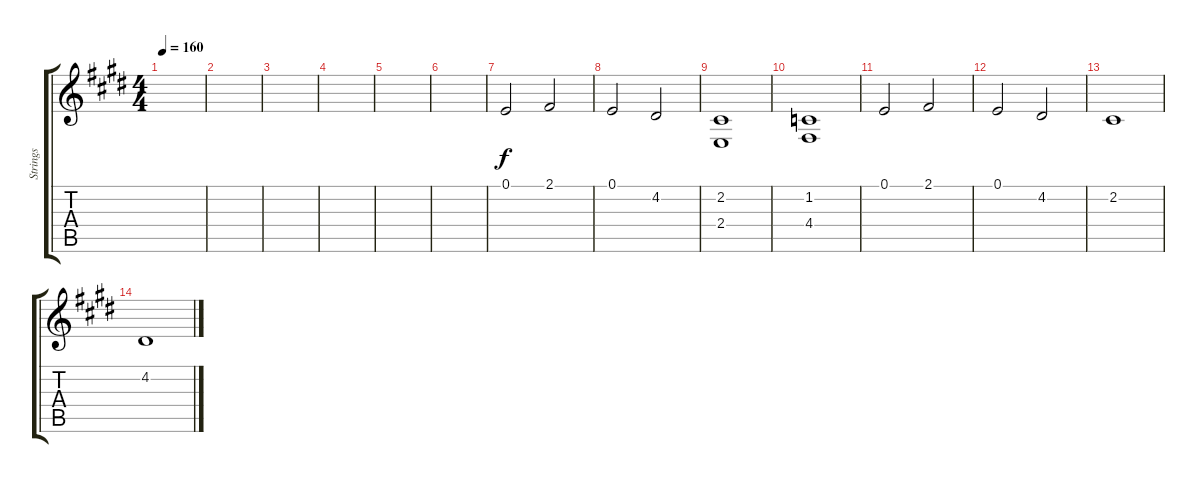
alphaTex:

\track ("Strings" "Strings") {instrument stringensemble1}
\staff {score tabs}
\tuning (E4 B3 G3 D3 A2 E2) {hide}
\ts (4 4)
\tempo 160
\clef g2
\ks e
|
|
|
|
|
|
0.1.2 2.1.2 |
0.1.2 4.2.2 |
(2.2 2.4).1 |
(1.2 4.4).1 |
0.1.2 2.1.2 |
0.1.2 4.2.2 |
2.2.1 |
4.2.1
